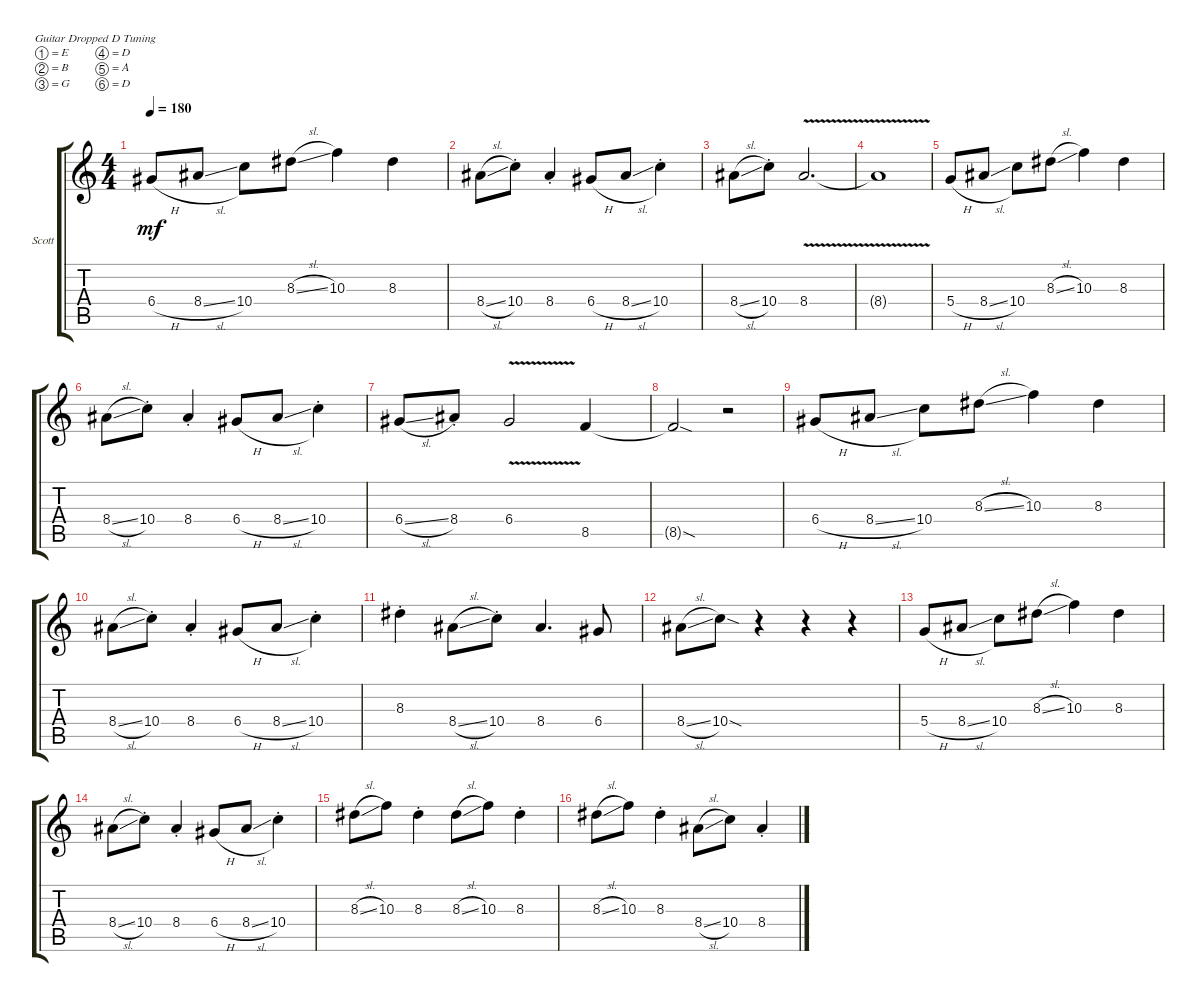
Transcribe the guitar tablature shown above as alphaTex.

\defaultSystemsLayout 4
\bracketExtendMode groupsimilarinstruments
\firstSystemTrackNameOrientation horizontal
\otherSystemsTrackNameOrientation horizontal
\track ("Scott" "Scott") {instrument electricguitarclean}
\staff {score tabs}
\tuning (E4 B3 G3 D3 A2 D2)
\ts (4 4)
\scale
0.468876
\tempo 180
\accidentals auto
\clef g2
\ottava regular
\simile none
\ks c
6.4{h}.8{dy mf} 8.4{sl}.8 10.4.8 8.3{sl}.8 10.3.4 8.3.4 |
\scale
0.530583 8.4{sl}.8 10.4{st}.8 8.4{st}.4 6.4{h}.8 8.4{sl}.8 10.4{st}.4 |
8.4{sl}.8 10.4{st}.8 8.4{v}.2{d} |
8.4{v t}.1 |
5.4{h}.8 8.4{sl}.8 10.4.8 8.3{sl}.8 10.3.4 8.3.4 |
8.4{sl}.8 10.4{st}.8 8.4{st}.4 6.4{h}.8 8.4{sl}.8 10.4{st}.4 |
6.4{sl}.8 8.4{st}.8 6.4{v}.2 8.5.4 |
8.5{sod t}.2 r.2 |
\scale
0.481741 6.4{h}.8 8.4{sl}.8 10.4.8 8.3{sl}.8 10.3.4 8.3.4 |
\scale
0.517781 8.4{sl}.8 10.4{st}.8 8.4{st}.4 6.4{h}.8 8.4{sl}.8 10.4{st}.4 |
8.3{st}.4 8.4{sl}.8 10.4{st}.8 8.4.4{d} 6.4.8 |
8.4{sl}.8 10.4{sod}.8 r.4 r.4 r.4 |
5.4{h}.8 8.4{sl}.8 10.4.8 8.3{sl}.8 10.3.4 8.3.4 |
8.4{sl}.8 10.4{st}.8 8.4{st}.4 6.4{h}.8 8.4{sl}.8 10.4{st}.4 |
8.3{sl}.8 10.3.8 8.3{st}.4 8.3{sl}.8 10.3.8 8.3{st}.4 |
8.3{sl}.8 10.3.8 8.3{st}.4 8.4{sl}.8 10.4.8 8.4{st}.4
